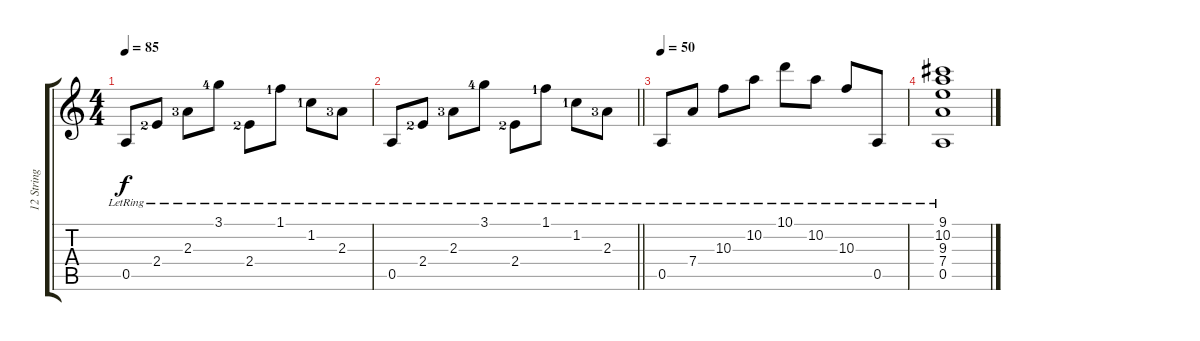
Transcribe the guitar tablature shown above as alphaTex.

\track ("12 String" "12 String") {instrument acousticguitarsteel}
\staff {score tabs}
\tuning (E4 B3 G3 D3 A2 E2) {hide}
\ts (4 4)
\tempo 85
\clef g2
\ks c
0.5{lr}.8{dy f} 2.4{lr lf 3}.8 2.3{lr lf 4}.8 3.1{lr lf 5}.8 2.4{lr lf 3}.8 1.1{lr lf 2}.8 1.2{lr lf 2}.8 2.3{lr lf 4}.8 |
\barLineRight lightlight
0.5{lr}.8 2.4{lr lf 3}.8 2.3{lr lf 4}.8 3.1{lr lf 5}.8 2.4{lr lf 3}.8 1.1{lr lf 2}.8 1.2{lr lf 2}.8 2.3{lr lf 4}.8 |
\tempo 50
0.5{lr}.8 7.4{lr}.8 10.3{lr}.8 10.2{lr}.8 10.1{lr}.8 10.2{lr}.8 10.3{lr}.8 0.5{lr}.8 |
(9.1{lr} 10.2{lr} 9.3{lr} 7.4{lr} 0.5{lr}).1
